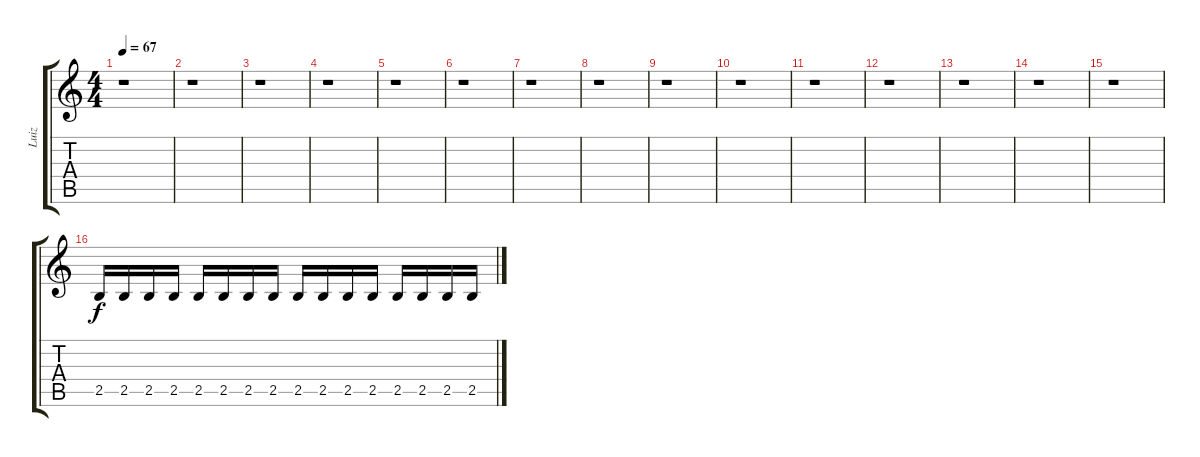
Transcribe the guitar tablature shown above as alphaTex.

\track ("Luiz" "Luiz") {instrument fretlessbass}
\staff {score tabs}
\tuning (E4 B3 G3 D3 A2 E2) {hide}
\ts (4 4)
\tempo 67
\clef g2
\ks c
r.1{dy f instrument fretlessbass} |
r.1 |
r.1 |
r.1 |
r.1 |
r.1 |
r.1 |
r.1 |
r.1 |
r.1 |
r.1 |
r.1 |
r.1 |
r.1 |
r.1 |
2.5.16 2.5.16 2.5.16 2.5.16 2.5.16 2.5.16 2.5.16 2.5.16 2.5.16 2.5.16 2.5.16 2.5.16 2.5.16 2.5.16 2.5.16 2.5.16
